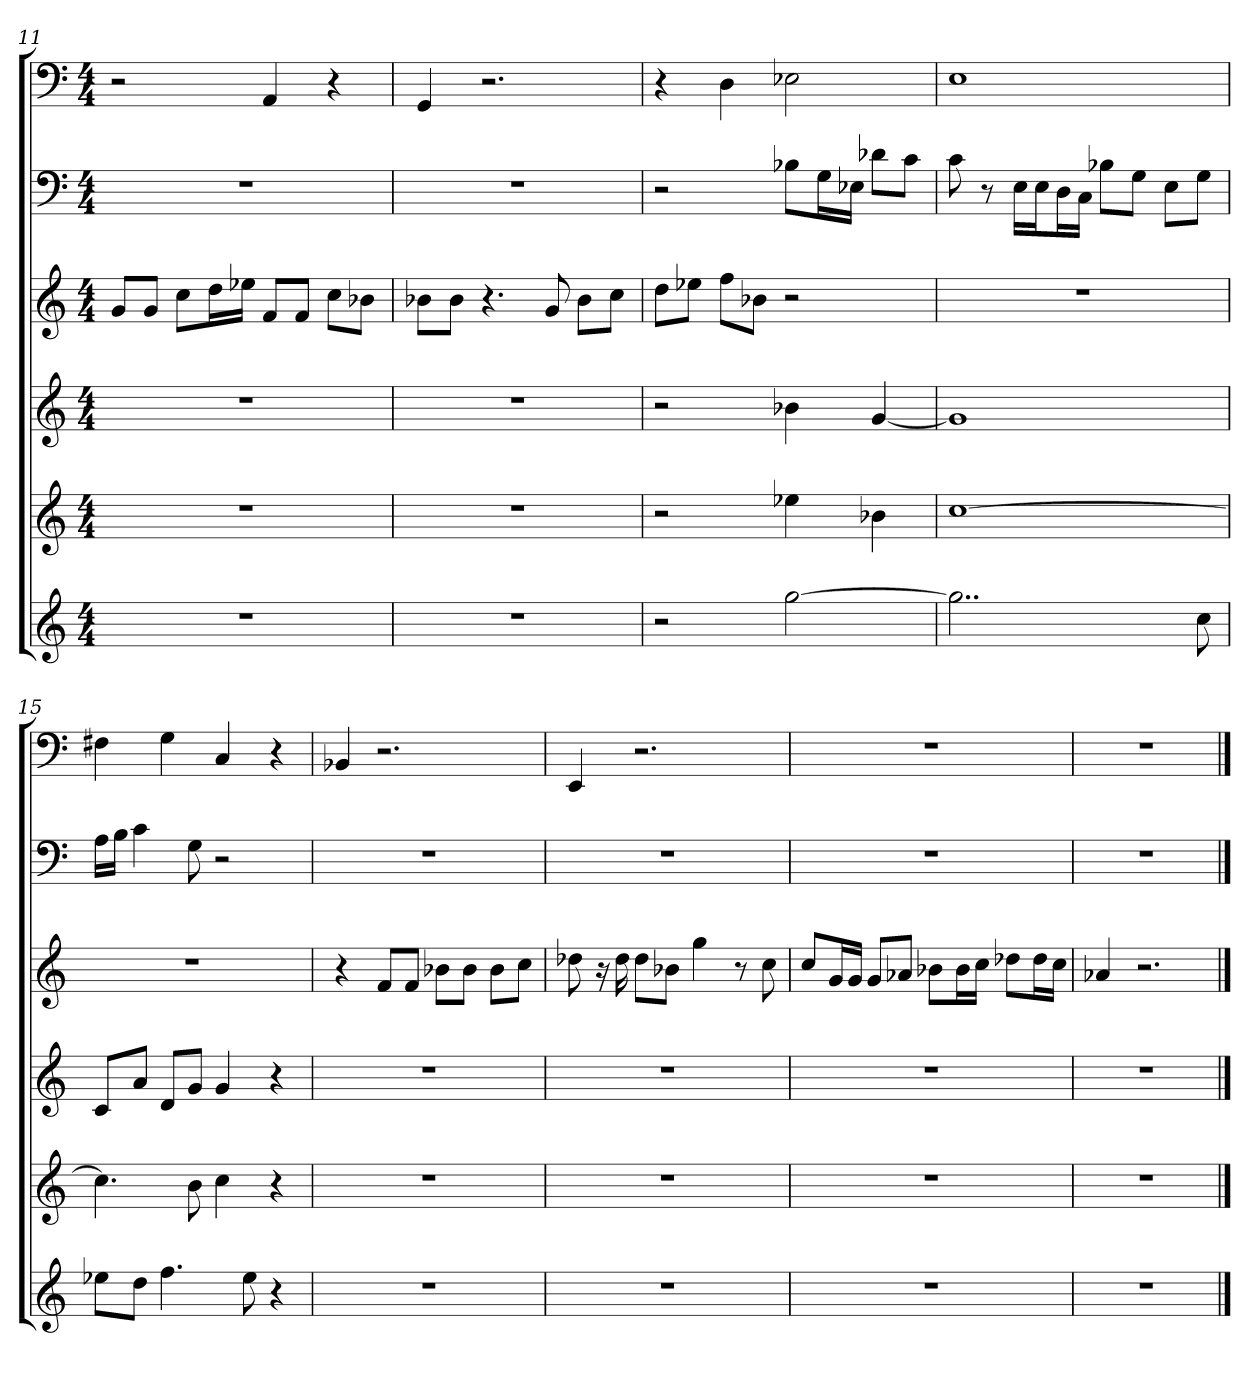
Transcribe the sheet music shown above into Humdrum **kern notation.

**kern	**kern	**kern	**kern	**kern	**kern
*part6	*part5	*part4	*part3	*part2	*part1
*staff6	*staff5	*staff4	*staff3	*staff2	*staff1
*k[]	*k[]	*k[]	*k[]	*k[]	*k[]
*C:	*C:	*C:	*C:	*C:	*C:
*M4/4	*M4/4	*M4/4	*M4/4	*M4/4	*M4/4
=11	=11	=11	=11	=11	=11
1r	1r	1r	8gL	1r	2r
.	.	.	8gJ	.	.
.	.	.	8ccL	.	.
.	.	.	16ddL	.	.
.	.	.	16ee-XJJ	.	.
.	.	.	8fL	.	4AA
.	.	.	8fJ	.	.
.	.	.	8ccL	.	4r
.	.	.	8b-XJ	.	.
=12	=12	=12	=12	=12	=12
1r	1r	1r	8b-XL	1r	4GG
.	.	.	8b-J	.	.
.	.	.	4.r	.	2.r
.	.	.	8g	.	.
.	.	.	8b-L	.	.
.	.	.	8ccJ	.	.
=13	=13	=13	=13	=13	=13
2r	2r	2r	8ddL	2r	4r
.	.	.	8ee-XJ	.	.
.	.	.	8ffL	.	4D
.	.	.	8b-XJ	.	.
[2gg	4ee-X	4b-X	2r	8B-XL	2E-X
.	.	.	.	16GL	.
.	.	.	.	16E-XJJ	.
.	4b-X	[4g	.	8d-XL	.
.	.	.	.	8cJ	.
=14	=14	=14	=14	=14	=14
2..gg]	[1cc	1g]	1r	8c	1E
.	.	.	.	8r	.
.	.	.	.	16ELL	.
.	.	.	.	16EJ	.
.	.	.	.	16DL	.
.	.	.	.	16CJJ	.
.	.	.	.	8B-XL	.
.	.	.	.	8GJ	.
.	.	.	.	8EL	.
8cc	.	.	.	8GJ	.
=15	=15	=15	=15	=15	=15
8ee-XL	4.cc]	8cL	1r	16ALL	4F#X
.	.	.	.	16BJJ	.
8ddJ	.	8aJ	.	4c	.
4.ff	.	8dL	.	.	4G
.	8b	8gJ	.	8G	.
.	4cc	4g	.	2r	4C
8ee-	.	.	.	.	.
4r	4r	4r	.	.	4r
=16	=16	=16	=16	=16	=16
1r	1r	1r	4r	1r	4BB-X
.	.	.	8fL	.	2.r
.	.	.	8fJ	.	.
.	.	.	8b-XL	.	.
.	.	.	8b-J	.	.
.	.	.	8b-L	.	.
.	.	.	8ccJ	.	.
=17	=17	=17	=17	=17	=17
1r	1r	1r	8dd-X	1r	4EE
.	.	.	16r	.	.
.	.	.	16dd-	.	.
.	.	.	8dd-L	.	2.r
.	.	.	8b-XJ	.	.
.	.	.	4gg	.	.
.	.	.	8r	.	.
.	.	.	8cc	.	.
=18	=18	=18	=18	=18	=18
1r	1r	1r	8ccL	1r	1r
.	.	.	16gL	.	.
.	.	.	16gJJ	.	.
.	.	.	8gL	.	.
.	.	.	8a-XJ	.	.
.	.	.	8b-XL	.	.
.	.	.	16b-L	.	.
.	.	.	16ccJJ	.	.
.	.	.	8dd-XL	.	.
.	.	.	16dd-L	.	.
.	.	.	16ccJJ	.	.
=19	=19	=19	=19	=19	=19
1r	1r	1r	4a-X	1r	1r
.	.	.	2.r	.	.
==	==	==	==	==	==
*-	*-	*-	*-	*-	*-
